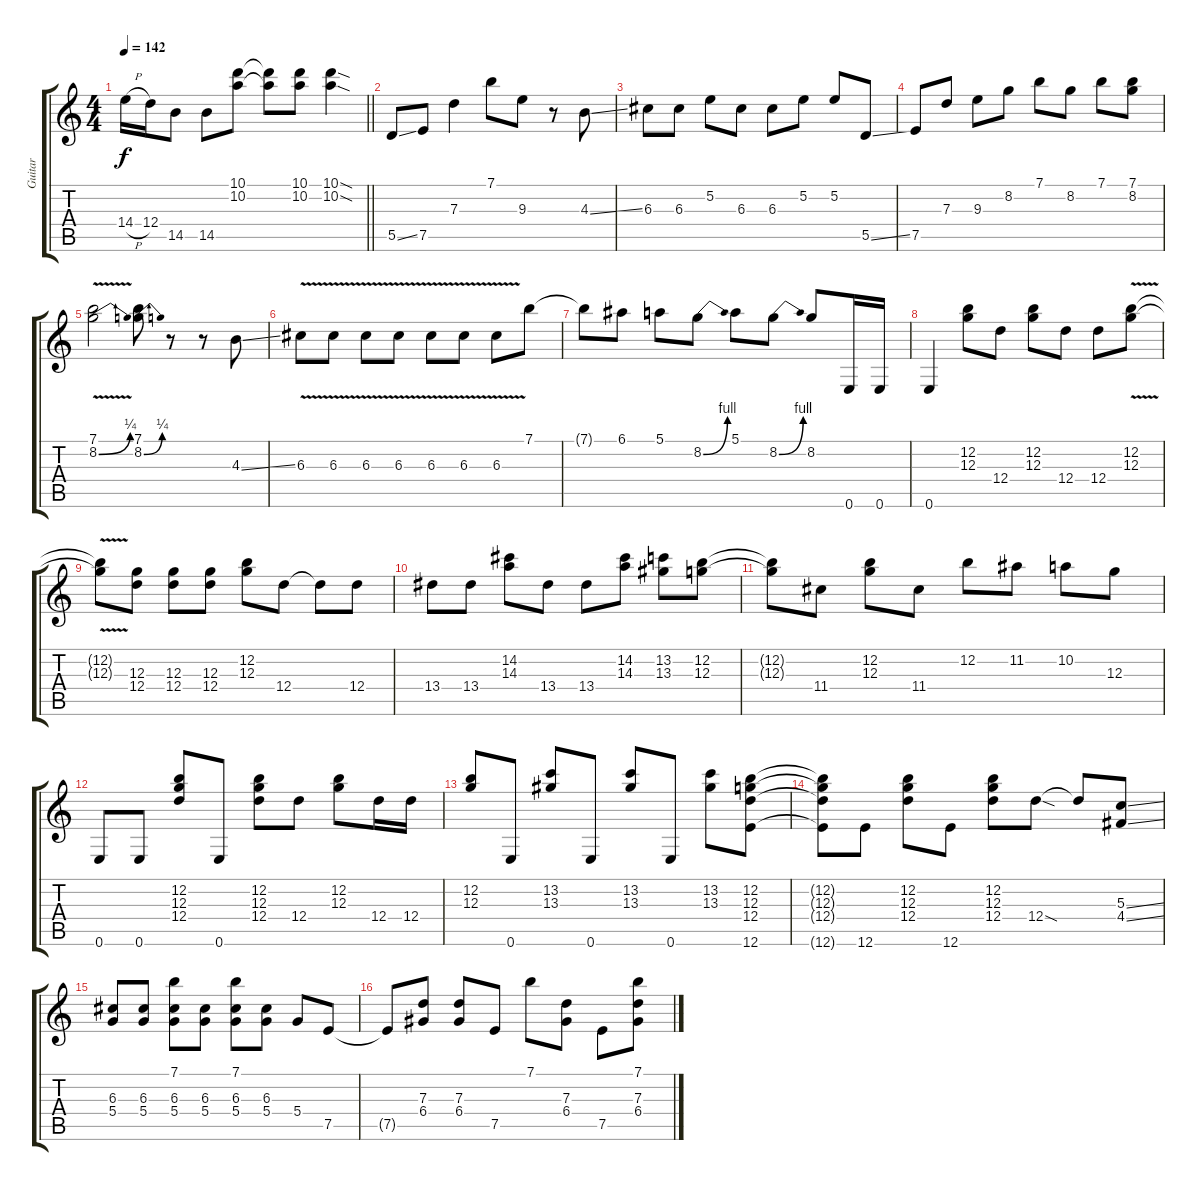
\track ("Guitar" "Guitar") {instrument overdrivenguitar}
\staff {score tabs}
\tuning (E4 B3 G3 D3 A2 E2) {hide}
\ts (4 4)
\tempo 142
\clef g2
\barLineRight lightlight
\ks c
14.4{h}.16{dy f} 12.4.16 14.5.8 14.5.8 (10.1 10.2).8 (10.1{t} 10.2{t}).8 (10.1 10.2).8 (10.1{sod} 10.2{sod}).4 |
5.5{ss}.8 7.5.8 7.3.4 7.1.8 9.3.8 r.8 4.3{ss}.8 |
6.3.8 6.3.8 5.2.8 6.3.8 6.3.8 5.2.8 5.2.8 5.5{ss}.8 |
7.5.8 7.3.8 9.3.8 8.2.8 7.1.8 8.2.8 7.1.8 (7.1 8.2).8 |
(7.1{v} 8.2{be (bend 0 0 60 1) v}).2 (7.1 8.2{be (bend 0 0 60 1)}).8 r.8 r.8 4.3{ss}.8 |
6.3{v}.8 6.3{v}.8 6.3{v}.8 6.3{v}.8 6.3{v}.8 6.3{v}.8 6.3{v}.8 7.1.8 |
7.1{t}.8 6.1.8 5.1.8 8.2{be (bend 0 0 60 4)}.8 5.1.8 8.2{be (bend 0 0 60 4)}.8 8.2.8 0.6.16 0.6.16 |
0.6.4 (12.2 12.3).8 12.4.8 (12.2 12.3).8 12.4.8 12.4.8 (12.2{v} 12.3{v}).8 |
(12.2{t} 12.3{t}).8 (12.3 12.4).8 (12.3 12.4).8 (12.3 12.4).8 (12.2 12.3).8 12.4.8 12.4{t}.8 12.4.8 |
13.4.8 13.4.8 (14.2 14.3).8 13.4.8 13.4.8 (14.2 14.3).8 (13.2 13.3).8 (12.2 12.3).8 |
(12.2{t} 12.3{t}).8 11.4.8 (12.2 12.3).8 11.4.8 12.2.8 11.2.8 10.2.8 12.3.8 |
0.6.8 0.6.8 (12.2 12.3 12.4).8 0.6.8 (12.2 12.3 12.4).8 12.4.8 (12.2 12.3).8 12.4.16 12.4.16 |
(12.2 12.3).8 0.6.8 (13.2 13.3).8 0.6.8 (13.2 13.3).8 0.6.8 (13.2 13.3).8 (12.2 12.3 12.4 12.6).8 |
(12.2{t} 12.3{t} 12.4{t} 12.6{t}).8 12.6.8 (12.2 12.3 12.4).8 12.6.8 (12.2 12.3 12.4).8 12.4{sod}.8 12.4{t}.8 (5.3{ss} 4.4{ss}).8 |
(6.3 5.4).8 (6.3 5.4).8 (7.1 6.3 5.4).8 (6.3 5.4).8 (7.1 6.3 5.4).8 (6.3 5.4).8 5.4.8 7.5.8 |
7.5{t}.8 (7.3 6.4).8 (7.3 6.4).8 7.5.8 7.1.8 (7.3 6.4).8 7.5.8 (7.1 7.3 6.4).8
